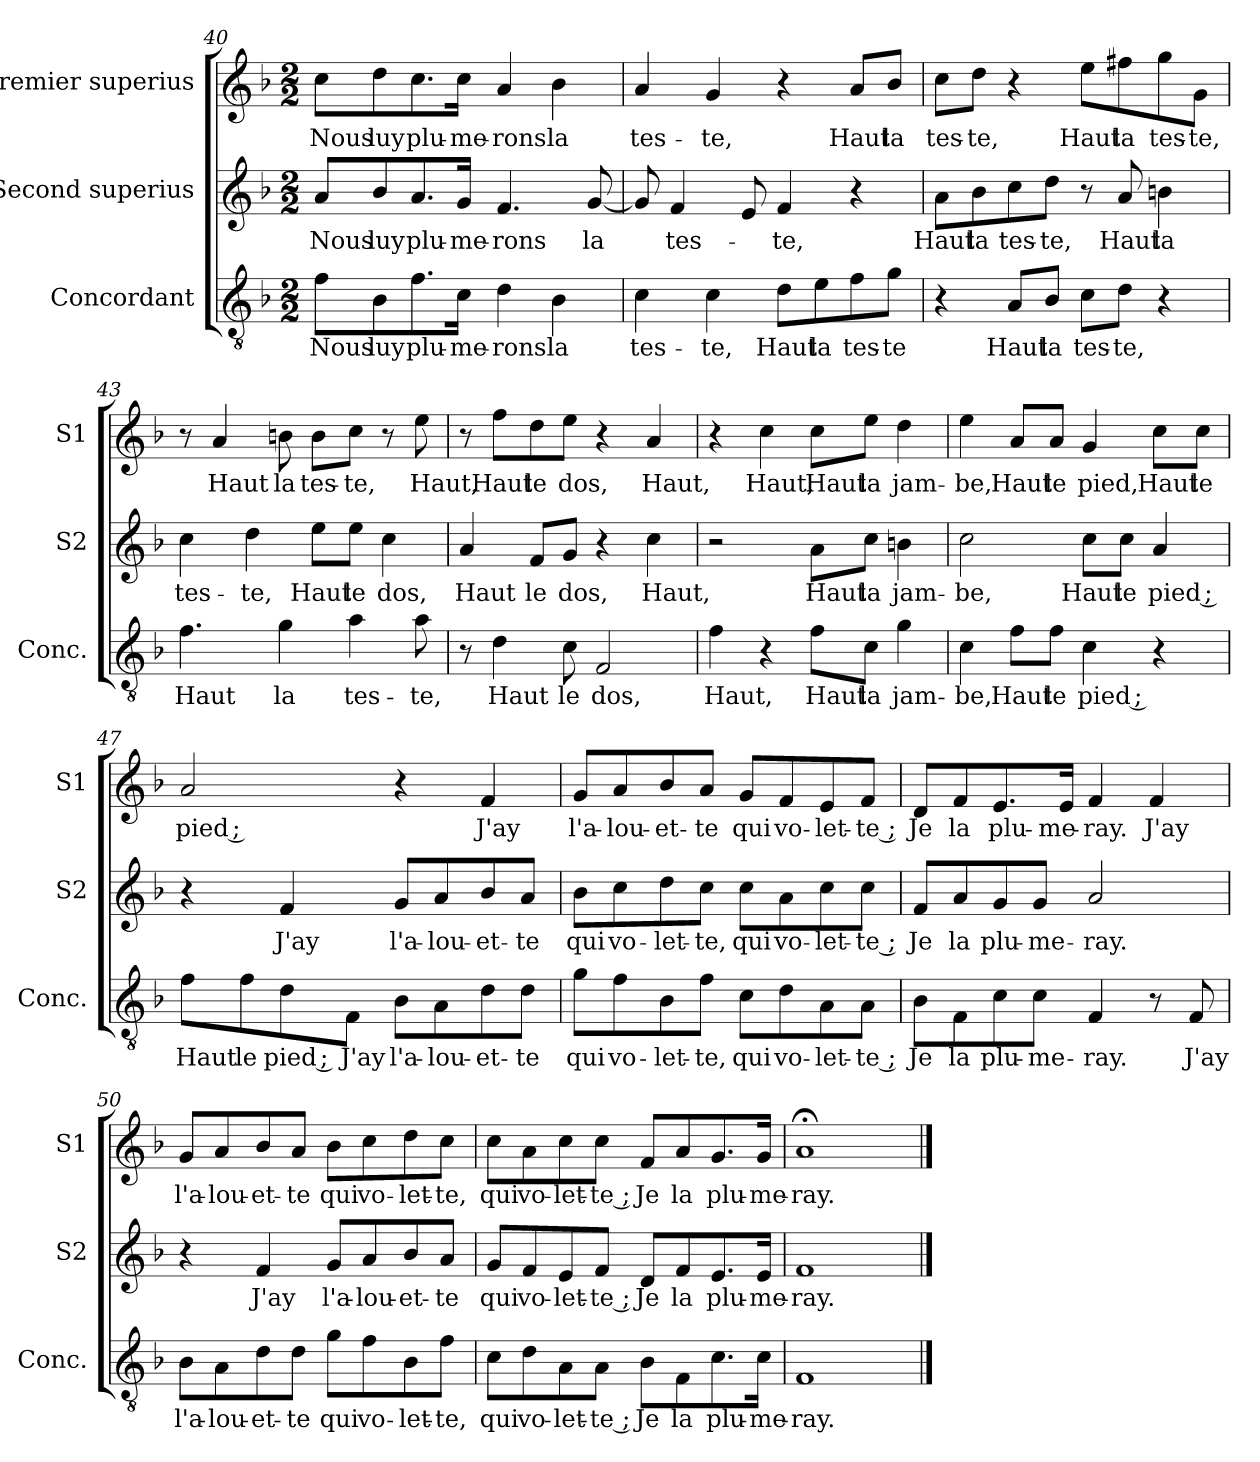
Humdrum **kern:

**kern	**text	**kern	**text	**kern	**text
*part3	*part3	*part2	*part2	*part1	*part1
*staff3	*staff3	*staff2	*staff2	*staff1	*staff1
*I"Concordant	*	*I"Second superius	*	*I"Premier superius	*
*I'Conc.	*	*I'S2	*	*I'S1	*
!!LO:LB:g=z
*clefGv2	*	*clefG2	*	*clefG2	*
*ITrd7c12	*	*	*	*	*
*k[b-]	*	*k[b-]	*	*k[b-]	*
*F:	*	*F:	*	*F:	*
*M2/2	*	*M2/2	*	*M2/2	*
=40	=40	=40	=40	=40	=40
8F\L	Nous	8a/L	Nous	8cc\L	Nous
8BB-\	luy	8b-/	luy	8dd\	luy
8.F\	plu-	8.a/	plu-	8.cc\	plu-
16C\Jk	-me-	16g/Jk	-me-	16cc\Jk	-me-
4D\	-rons	4.f/	-rons	4a/	-rons
4BB-\	la	.	.	4b-\	la
.	.	[8g/	la	.	.
=41	=41	=41	=41	=41	=41
4C\	tes-	8g/]	.	4a/	tes-
.	.	4f/	tes-	.	.
4C\	-te,	.	.	4g/	-te,
.	.	8e/	.	.	.
8D\L	Haut	4f/	-te,	4r	.
8E\	la	.	.	.	.
8F\	tes-	4r	.	8a/L	Haut
8G\J	-te	.	.	8b-/J	la
=42	=42	=42	=42	=42	=42
4r	.	8a\L	Haut	8cc\L	tes-
.	.	8b-\	la	8dd\J	-te,
8AA/L	Haut	8cc\	tes-	4r	.
8BB-/J	la	8dd\J	-te,	.	.
8C\L	tes-	8r	.	8ee\L	Haut
8D\J	-te,	8a/	Haut	8ff#X\	la
4r	.	4bn\	la	8gg\	tes-
.	.	.	.	8g\J	-te,
=43	=43	=43	=43	=43	=43
4.F\	Haut	4cc\	tes-	8r	.
.	.	.	.	4a/	Haut
.	.	4dd\	-te,	.	.
4G\	la	.	.	8bn\	la
.	.	8ee\L	Haut	8b\L	tes-
4A\	tes-	8ee\J	le	8cc\J	-te,
.	.	4cc\	dos,	8r	.
8A\	-te,	.	.	8ee\	Haut,
!!LO:LB:g=z
=44	=44	=44	=44	=44	=44
8r	.	4a/	Haut	8r	.
4D\	Haut	.	.	8ff\L	Haut
.	.	8f/L	le	8dd\	le
8C\	le	8g/J	dos,	8ee\J	dos,
2FF/	dos,	4r	.	4r	.
.	.	4cc\	Haut,	4a/	Haut,
=45	=45	=45	=45	=45	=45
4F\	Haut,	2r	.	4r	.
4r	.	.	.	4cc\	Haut,
8F\L	Haut	8a\L	Haut	8cc\L	Haut
8C\J	la	8cc\J	la	8ee\J	la
4G\	jam-	4bn\	jam-	4dd\	jam-
=46	=46	=46	=46	=46	=46
4C\	-be,	2cc\	-be,	4ee\	-be,
8F\L	Haut	.	.	8a/L	Haut
8F\J	le	.	.	8a/J	le
4C\	pied ;	8cc\L	Haut	4g/	pied,
.	.	8cc\J	le	.	.
4r	.	4a/	pied ;	8cc\L	Haut
.	.	.	.	8cc\J	le
=47	=47	=47	=47	=47	=47
8F\L	Haut	4r	.	2a/	pied ;
8F\	le	.	.	.	.
8D\	pied ;	4f/	J'ay	.	.
8FF\J	J'ay	.	.	.	.
8BB-\L	l'a-	8g/L	l'a-	4r	.
8AA\	-lou-	8a/	-lou-	.	.
8D\	-et-	8b-/	-et-	4f/	J'ay
8D\J	-te	8a/J	-te	.	.
!!LO:PB:g=z
=48	=48	=48	=48	=48	=48
8G\L	qui	8b-\L	qui	8g/L	l'a-
8F\	vo-	8cc\	vo-	8a/	-lou-
8BB-\	-let-	8dd\	-let-	8b-/	-et-
8F\J	-te,	8cc\J	-te,	8a/J	-te
8C\L	qui	8cc\L	qui	8g/L	qui
8D\	vo-	8a\	vo-	8f/	vo-
8AA\	-let-	8cc\	-let-	8e/	-let-
8AA\J	-te ;	8cc\J	-te ;	8f/J	-te ;
=49	=49	=49	=49	=49	=49
8BB-\L	Je	8f/L	Je	8d/L	Je
8FF\	la	8a/	la	8f/	la
8C\	plu-	8g/	plu-	8.e/	plu-
8C\J	-me-	8g/J	-me-	.	.
.	.	.	.	16e/Jk	-me-
4FF/	-ray.	2a/	-ray.	4f/	-ray.
8r	.	.	.	4f/	J'ay
8FF/	J'ay	.	.	.	.
=50	=50	=50	=50	=50	=50
8BB-\L	l'a-	4r	.	8g/L	l'a-
8AA\	-lou-	.	.	8a/	-lou-
8D\	-et-	4f/	J'ay	8b-/	-et-
8D\J	-te	.	.	8a/J	-te
8G\L	qui	8g/L	l'a-	8b-\L	qui
8F\	vo-	8a/	-lou-	8cc\	vo-
8BB-\	-let-	8b-/	-et-	8dd\	-let-
8F\J	-te,	8a/J	-te	8cc\J	-te,
!!LO:LB:g=z
=51	=51	=51	=51	=51	=51
8C\L	qui	8g/L	qui	8cc\L	qui
8D\	vo-	8f/	vo-	8a\	vo-
8AA\	-let-	8e/	-let-	8cc\	-let-
8AA\J	-te ;	8f/J	-te ;	8cc\J	-te ;
8BB-\L	Je	8d/L	Je	8f/L	Je
8FF\	la	8f/	la	8a/	la
8.C\	plu-	8.e/	plu-	8.g/	plu-
16C\Jk	-me-	16e/Jk	-me-	16g/Jk	-me-
=52	=52	=52	=52	=52	=52
1FF/	-ray.	1f/	-ray.	1a;</	-ray.
==	==	==	==	==	==
*-	*-	*-	*-	*-	*-
